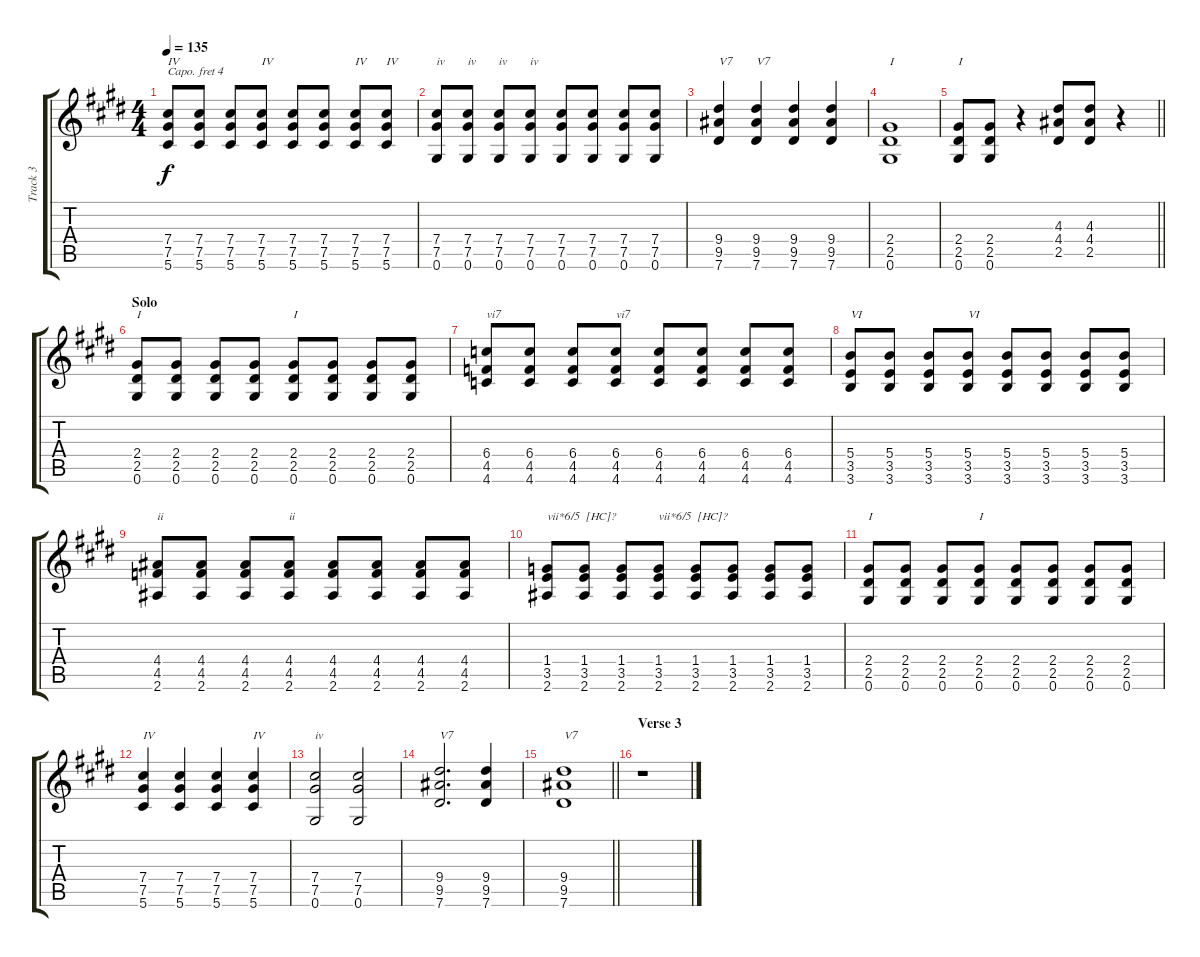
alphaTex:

\track ("Track 3" "Track 3") {instrument overdrivenguitar}
\staff {score tabs}
\capo 4
\tuning (E4 B3 G3 D3 A2 E2) {hide}
\ts (4 4)
\tempo 135
\clef g2
\ks e
(7.4 7.5 5.6).8{txt "IV" dy f} (7.4 7.5 5.6).8 (7.4 7.5 5.6).8 (7.4 7.5 5.6).8{txt "IV"} (7.4 7.5 5.6).8 (7.4 7.5 5.6).8 (7.4 7.5 5.6).8{txt "IV"} (7.4 7.5 5.6).8{txt "IV"} |
(7.4 7.5 0.6).8{txt "iv"} (7.4 7.5 0.6).8{txt "iv"} (7.4 7.5 0.6).8{txt "iv"} (7.4 7.5 0.6).8{txt "iv"} (7.4 7.5 0.6).8 (7.4 7.5 0.6).8 (7.4 7.5 0.6).8 (7.4 7.5 0.6).8 |
(9.4 9.5 7.6).4{txt "V7"} (9.4 9.5 7.6).4{txt "V7"} (9.4 9.5 7.6).4 (9.4 9.5 7.6).4 |
(2.4 2.5 0.6).1{txt "I"} |
\barLineRight lightlight
(2.4 2.5 0.6).8{txt "I"} (2.4 2.5 0.6).8 r.4 (4.3 4.4 2.5).8 (4.3 4.4 2.5).8 r.4 |
\section ("" "Solo")
(2.4 2.5 0.6).8{txt "I"} (2.4 2.5 0.6).8 (2.4 2.5 0.6).8 (2.4 2.5 0.6).8 (2.4 2.5 0.6).8{txt "I"} (2.4 2.5 0.6).8 (2.4 2.5 0.6).8 (2.4 2.5 0.6).8 |
(6.4 4.5 4.6).8{txt "vi7"} (6.4 4.5 4.6).8 (6.4 4.5 4.6).8 (6.4 4.5 4.6).8{txt "vi7"} (6.4 4.5 4.6).8 (6.4 4.5 4.6).8 (6.4 4.5 4.6).8 (6.4 4.5 4.6).8 |
(5.4 3.5 3.6).8{txt "VI"} (5.4 3.5 3.6).8 (5.4 3.5 3.6).8 (5.4 3.5 3.6).8{txt "VI"} (5.4 3.5 3.6).8 (5.4 3.5 3.6).8 (5.4 3.5 3.6).8 (5.4 3.5 3.6).8 |
(4.4 4.5 2.6).8{txt "ii"} (4.4 4.5 2.6).8 (4.4 4.5 2.6).8 (4.4 4.5 2.6).8{txt "ii"} (4.4 4.5 2.6).8 (4.4 4.5 2.6).8 (4.4 4.5 2.6).8 (4.4 4.5 2.6).8 |
(1.4 3.5 2.6).8{txt "vii*6/5  [HC]?"} (1.4 3.5 2.6).8 (1.4 3.5 2.6).8 (1.4 3.5 2.6).8{txt "vii*6/5  [HC]?"} (1.4 3.5 2.6).8 (1.4 3.5 2.6).8 (1.4 3.5 2.6).8 (1.4 3.5 2.6).8 |
(2.4 2.5 0.6).8{txt "I"} (2.4 2.5 0.6).8 (2.4 2.5 0.6).8 (2.4 2.5 0.6).8{txt "I"} (2.4 2.5 0.6).8 (2.4 2.5 0.6).8 (2.4 2.5 0.6).8 (2.4 2.5 0.6).8 |
(7.4 7.5 5.6).4{txt "IV"} (7.4 7.5 5.6).4 (7.4 7.5 5.6).4 (7.4 7.5 5.6).4{txt "IV"} |
(7.4 7.5 0.6).2{txt "iv"} (7.4 7.5 0.6).2 |
(9.4 9.5 7.6).2{d txt "V7"} (9.4 9.5 7.6).4 |
\barLineRight lightlight
(9.4 9.5 7.6).1{txt "V7"} |
\section ("" "Verse 3")
r.1
